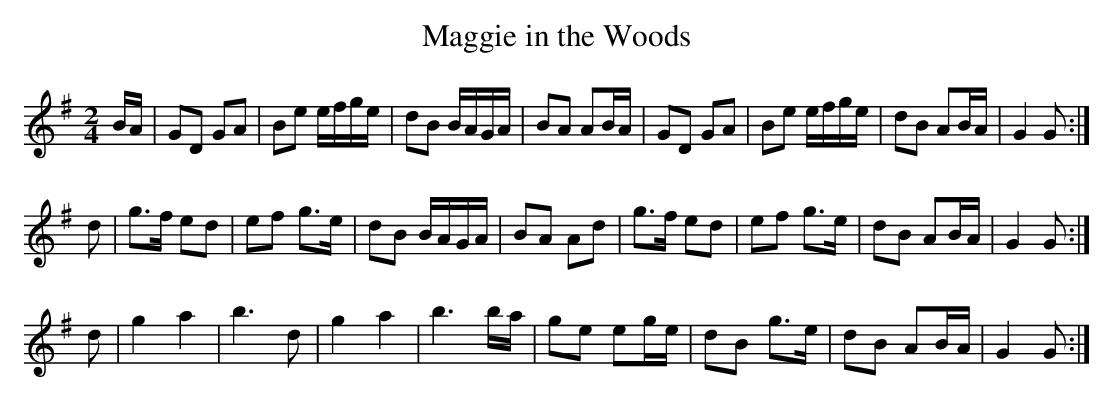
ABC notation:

X:1
T:Maggie in the Woods
M:2/4
L:1/8
K:G
B/A/|GD GA|Be e/f/g/e/|dB B/A/G/A/|BA AB/A/|\
GD GA|Be e/f/g/e/|dB AB/A/|G2 G:|
d|g>f ed|ef g>e|dB B/A/G/A/|BA Ad|\
g>f ed|ef g>e|dB AB/A/|G2 G:|
d|g2 a2|b3 d|g2 a2| b3 b/a/|\
ge eg/e/|dB g>e|dB AB/A/|G2 G:|
